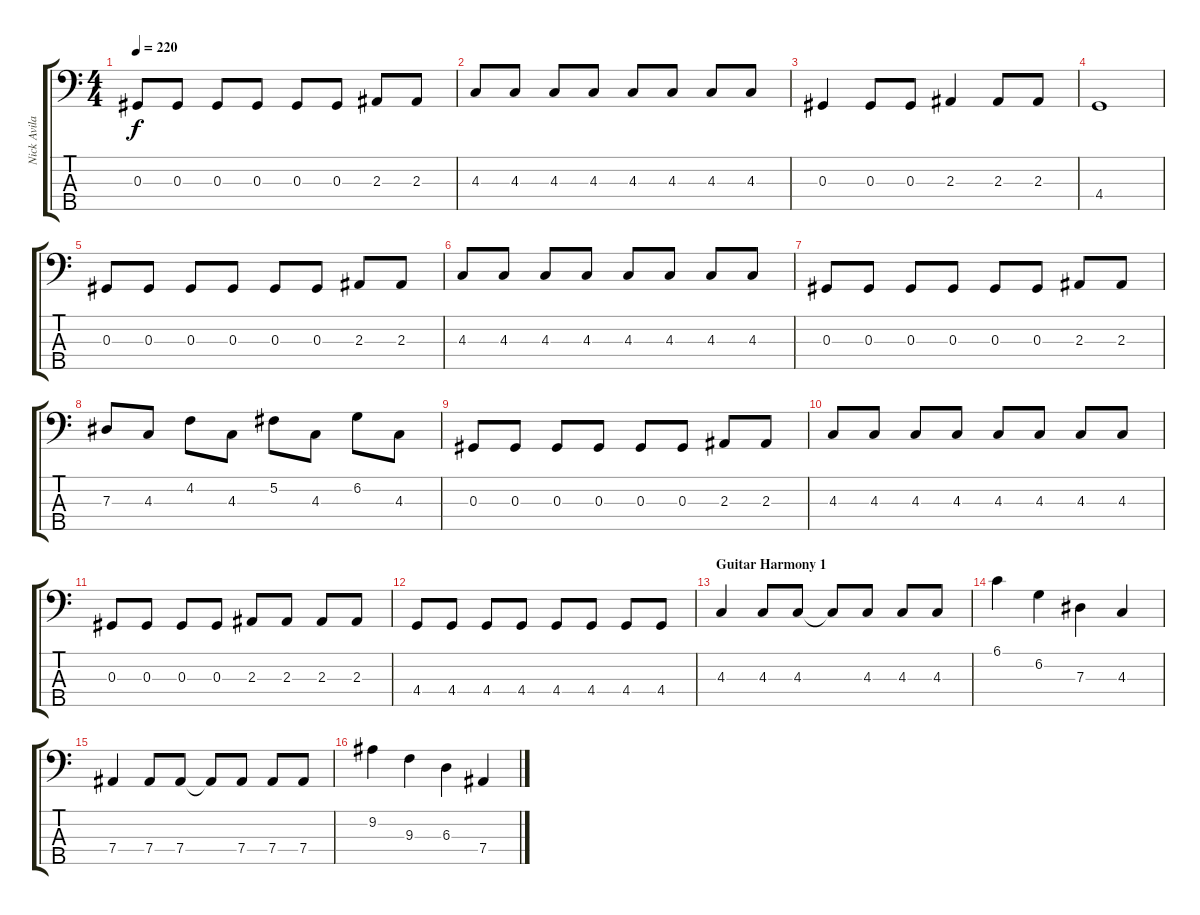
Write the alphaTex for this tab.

\track ("Nick Avila" "Nick Avila") {instrument electricbassfinger}
\staff {score tabs}
\tuning (Gb2 Db2 Ab1 Eb1 Bb0) {hide}
\ts (4 4)
\tempo 220
\clef f4
\ks c
0.3.8{dy f} 0.3.8 0.3.8 0.3.8 0.3.8 0.3.8 2.3.8 2.3.8 |
4.3.8 4.3.8 4.3.8 4.3.8 4.3.8 4.3.8 4.3.8 4.3.8 |
0.3.4 0.3.8 0.3.8 2.3.4 2.3.8 2.3.8 |
4.4.1 |
0.3.8 0.3.8 0.3.8 0.3.8 0.3.8 0.3.8 2.3.8 2.3.8 |
4.3.8 4.3.8 4.3.8 4.3.8 4.3.8 4.3.8 4.3.8 4.3.8 |
0.3.8 0.3.8 0.3.8 0.3.8 0.3.8 0.3.8 2.3.8 2.3.8 |
7.3.8 4.3.8 4.2.8 4.3.8 5.2.8 4.3.8 6.2.8 4.3.8 |
0.3.8 0.3.8 0.3.8 0.3.8 0.3.8 0.3.8 2.3.8 2.3.8 |
4.3.8 4.3.8 4.3.8 4.3.8 4.3.8 4.3.8 4.3.8 4.3.8 |
0.3.8 0.3.8 0.3.8 0.3.8 2.3.8 2.3.8 2.3.8 2.3.8 |
4.4.8 4.4.8 4.4.8 4.4.8 4.4.8 4.4.8 4.4.8 4.4.8 |
\section ("" "Guitar Harmony 1")
4.3.4 4.3.8 4.3.8 4.3{t}.8 4.3.8 4.3.8 4.3.8 |
6.1.4 6.2.4 7.3.4 4.3.4 |
7.4.4 7.4.8 7.4.8 7.4{t}.8 7.4.8 7.4.8 7.4.8 |
9.2.4 9.3.4 6.3.4 7.4.4
